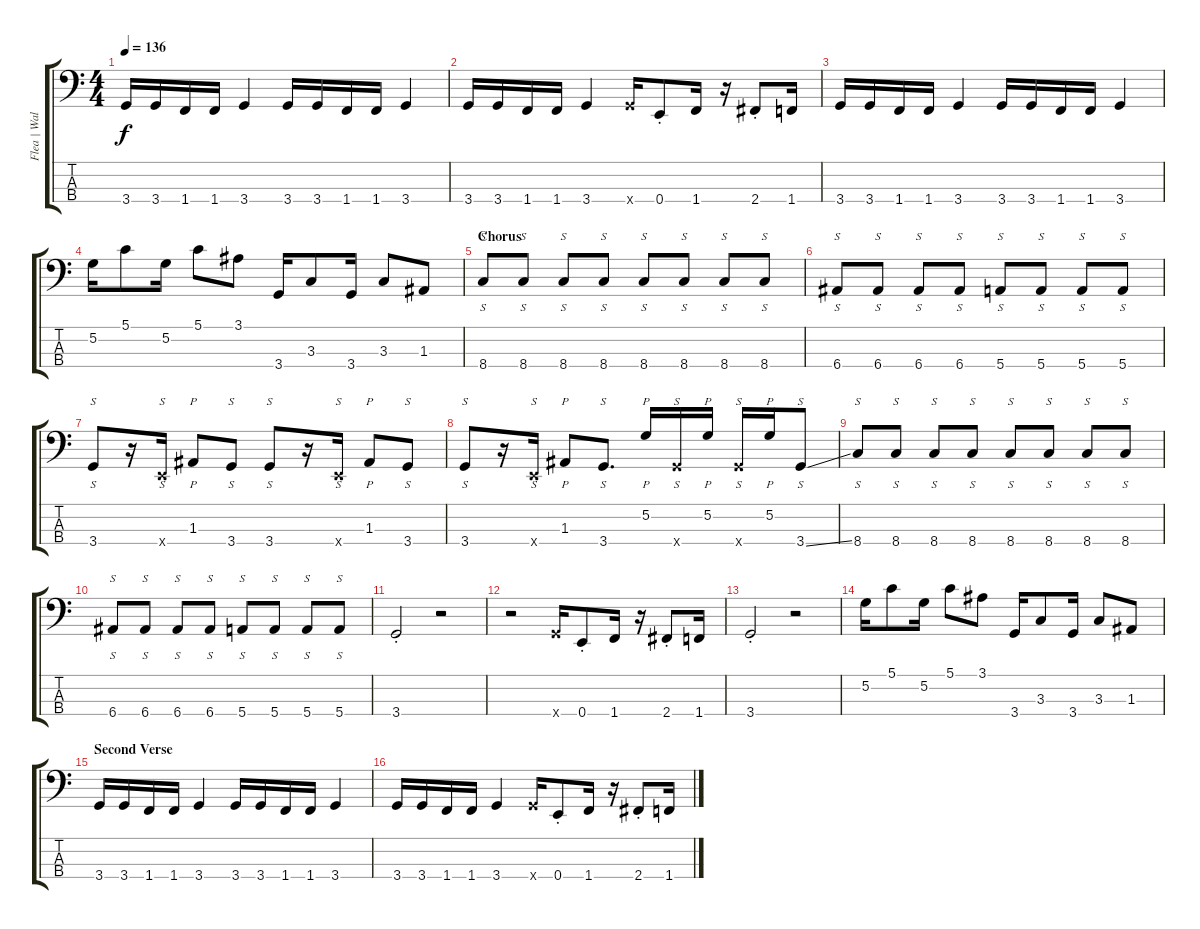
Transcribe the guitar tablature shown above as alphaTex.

\track ("Flea | Wal Mk II | Bass" "Flea | Wal") {instrument electricbassfinger}
\staff {score tabs}
\tuning (G2 D2 A1 E1) {hide}
\ts (4 4)
\tempo 136
\clef f4
\ks c
3.4.16{dy f} 3.4.16 1.4.16 1.4.16 3.4.4 3.4.16 3.4.16 1.4.16 1.4.16 3.4.4 |
3.4.16 3.4.16 1.4.16 1.4.16 3.4.4 3.4{x}.16 0.4{st}.8 1.4.16 r.16 2.4{st}.8 1.4.16 |
3.4.16 3.4.16 1.4.16 1.4.16 3.4.4 3.4.16 3.4.16 1.4.16 1.4.16 3.4.4 |
5.2.16 5.1.8 5.2.16 5.1.8 3.1.8 3.4.16 3.3.8 3.4.16 3.3.8 1.3.8 |
\section ("" "Chorus ")
8.4.8{s} 8.4.8{s} 8.4.8{s} 8.4.8{s} 8.4.8{s} 8.4.8{s} 8.4.8{s} 8.4.8{s} |
6.4.8{s} 6.4.8{s} 6.4.8{s} 6.4.8{s} 5.4.8{s} 5.4.8{s} 5.4.8{s} 5.4.8{s} |
3.4.8{s} r.16 0.4{x}.16{s} 1.3.8{p} 3.4.8{s} 3.4.8{s} r.16 0.4{x}.16{s} 1.3.8{p} 3.4.8{s} |
3.4.8{s} r.16 0.4{x}.16{s} 1.3.8{p} 3.4.8{s d} 5.2.16{p} 3.4{x}.16{s} 5.2.16{p} 3.4{x}.16{s} 5.2.16{p} 3.4{ss}.8{s} |
8.4.8{s} 8.4.8{s} 8.4.8{s} 8.4.8{s} 8.4.8{s} 8.4.8{s} 8.4.8{s} 8.4.8{s} |
6.4.8{s} 6.4.8{s} 6.4.8{s} 6.4.8{s} 5.4.8{s} 5.4.8{s} 5.4.8{s} 5.4.8{s} |
3.4{st}.2 r.2 |
r.2 3.4{x}.16 0.4{st}.8 1.4.16 r.16 2.4{st}.8 1.4.16 |
3.4{st}.2 r.2 |
5.2.16 5.1.8 5.2.16 5.1.8 3.1.8 3.4.16 3.3.8 3.4.16 3.3.8 1.3.8 |
\section ("" "Second Verse")
3.4.16 3.4.16 1.4.16 1.4.16 3.4.4 3.4.16 3.4.16 1.4.16 1.4.16 3.4.4 |
3.4.16 3.4.16 1.4.16 1.4.16 3.4.4 3.4{x}.16 0.4{st}.8 1.4.16 r.16 2.4{st}.8 1.4.16
